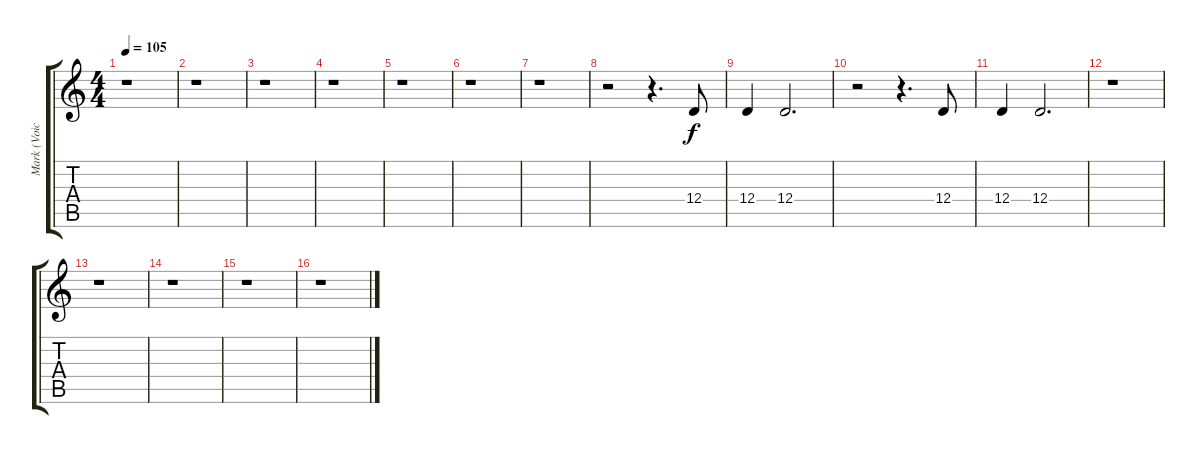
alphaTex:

\track ("Mark (Voice)" "Mark (Voic") {instrument tenorsax}
\staff {score tabs}
\tuning (E4 B3 G3 D3 A2 E2) {hide}
\ts (4 4)
\tempo 105
\clef g2
\ks c
r.1{dy f} |
r.1 |
r.1 |
r.1 |
r.1 |
r.1 |
r.1 |
r.2 r.4{d} 12.4.8 |
12.4.4 12.4.2{d} |
r.2 r.4{d} 12.4.8 |
12.4.4 12.4.2{d} |
r.1 |
r.1 |
r.1 |
r.1 |
r.1
